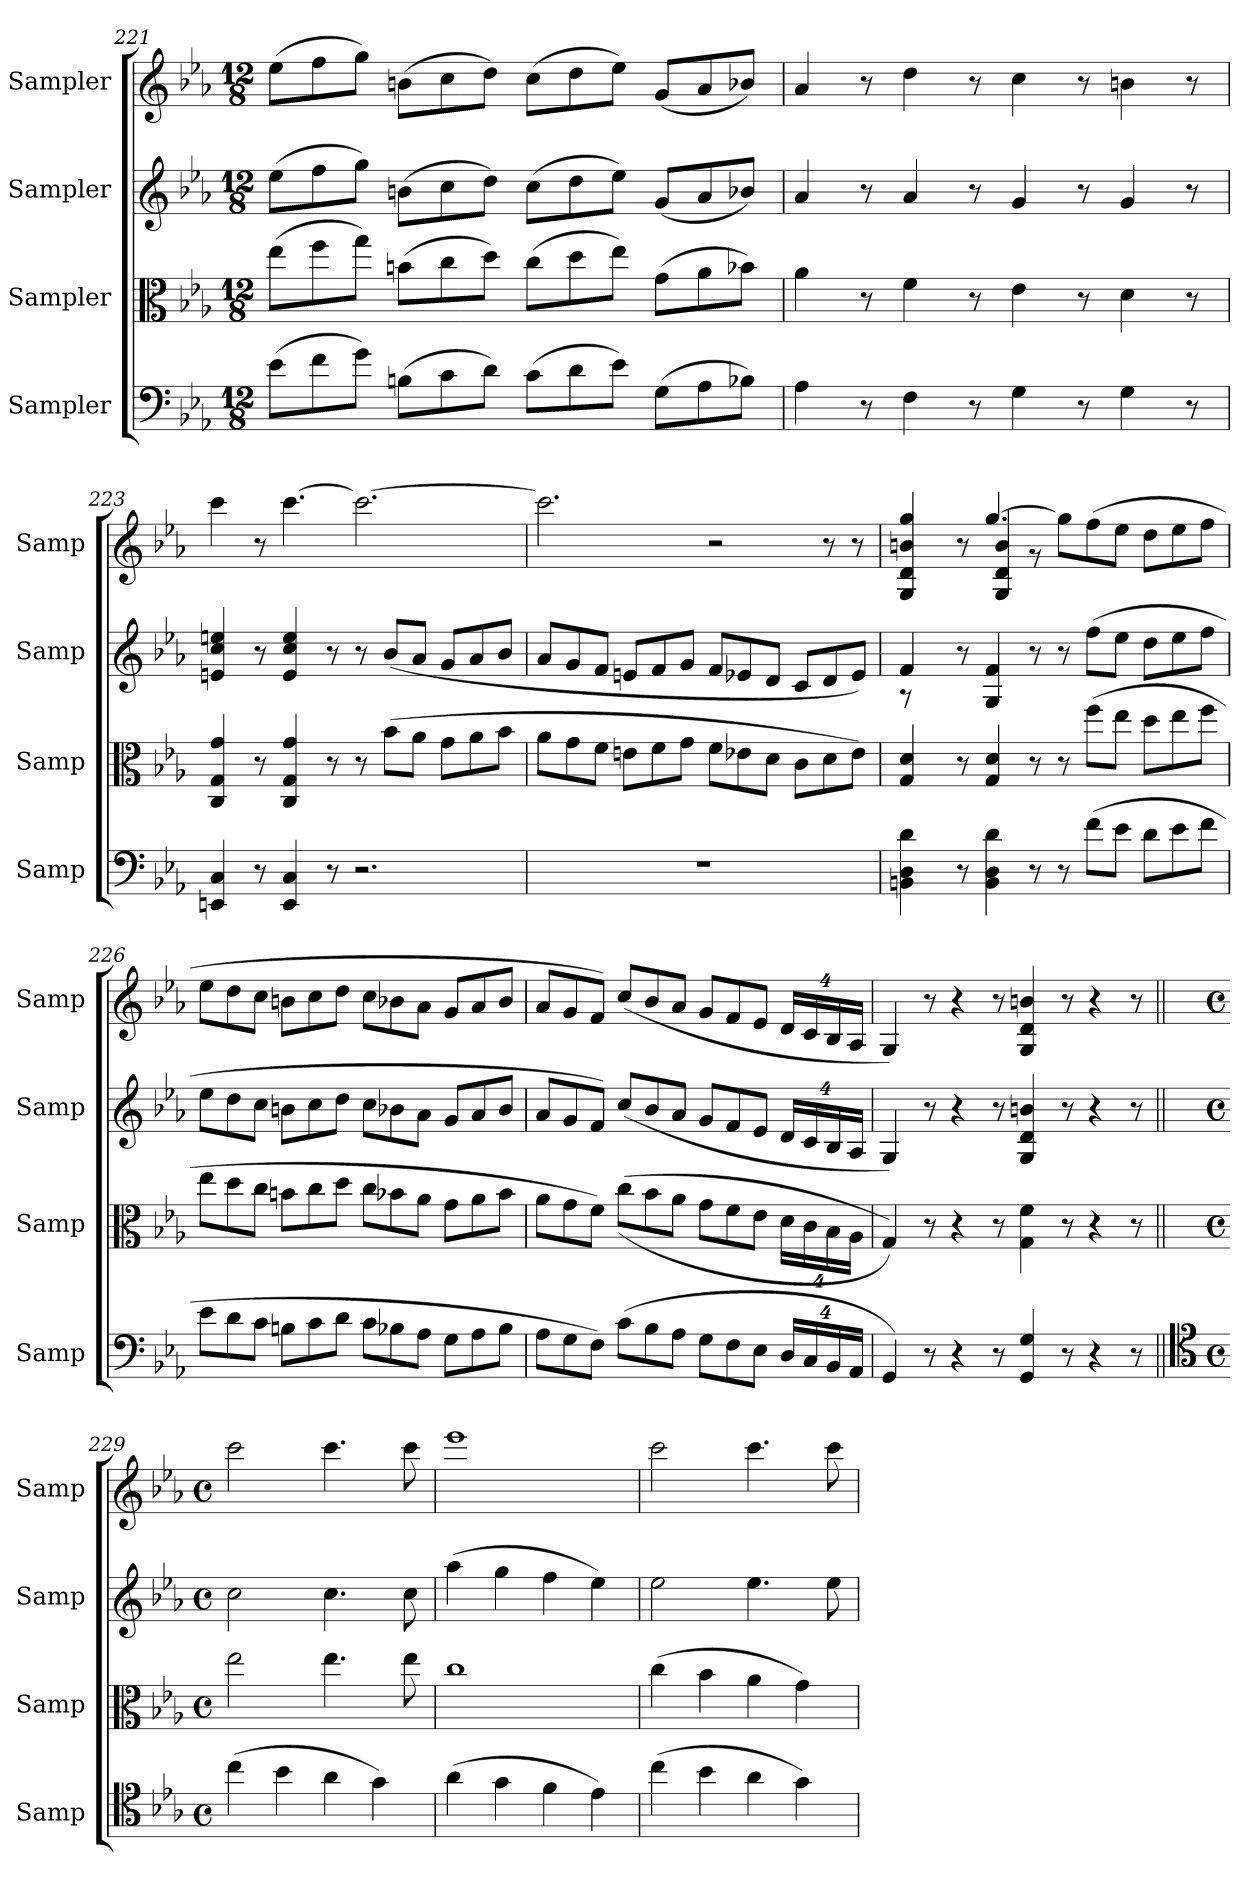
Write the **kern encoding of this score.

**kern	**kern	**kern	**kern
*part4	*part3	*part2	*part1
*staff4	*staff3	*staff2	*staff1
*I"Sampler	*I"Sampler	*I"Sampler	*I"Sampler
*I'Samp	*I'Samp	*I'Samp	*I'Samp
*clefF4	*clefC3	*clefG2	*clefG2
*k[b-e-a-]	*k[b-e-a-]	*k[b-e-a-]	*k[b-e-a-]
*M12/8	*M12/8	*M12/8	*M12/8
=221	=221	=221	=221
(8e-\L	(8ee-\L	(8ee-\L	(8ee-\L
8f\	8ff\	8ff\	8ff\
8g\J)	8gg\J)	8gg\J)	8gg\J)
(8Bn\L	(8bn\L	(8bn\L	(8bn\L
8c\	8cc\	8cc\	8cc\
8d\J)	8dd\J)	8dd\J)	8dd\J)
(8c\L	(8cc\L	(8cc\L	(8cc\L
8d\	8dd\	8dd\	8dd\
8e-\J)	8ee-\J)	8ee-\J)	8ee-\J)
(8G\L	(8g\L	(8g/L	(8g/L
8A-\	8a-\	8a-/	8a-/
8B-X\J)	8b-X\J)	8b-X/J)	8b-X/J)
=222	=222	=222	=222
4A-\	4a-\	4a-/	4a-/
8r	8r	8r	8r
4F\	4f\	4a-/	4dd\
8r	8r	8r	8r
4G\	4e-\	4g/	4cc\
8r	8r	8r	8r
4G\	4d\	4g/	4bn\
8r	8r	8r	8r
=223	=223	=223	=223
4EEn/ 4C/	4C/ 4G/ 4g/	4en/ 4cc/ 4een/	4ccc\
8r	8r	8r	8r
4EE/ 4C/	4C/ 4G/ 4g/	4e/ 4cc/ 4ee/	[4.ccc\
8r	8r	8r	.
2.r	8r	8r	2.ccc\_
.	(8b-\L	(8b-/L	.
.	8a-\J	8a-/J	.
.	8g\L	8g/L	.
.	8a-\	8a-/	.
.	8b-\J	8b-/J	.
!!LO:PB:g=z
=224	=224	=224	=224
1.r	8a-\L	8a-/L	2.ccc\]
.	8g\	8g/	.
.	8f\J	8f/J	.
.	8en\L	8en/L	.
.	8f\	8f/	.
.	8g\J	8g/J	.
.	8f\L	8f/L	2r
.	8e-X\	8e-X/	.
.	8d\J	8d/J	.
.	8c\L	8c/L	.
.	8d\	8d/	8r
.	8e-\J)	8e-/J)	8r
=225	=225	=225	=225
*	*	*^	*^
4BBn\ 4D\ 4d\	4G/ 4d/	4f/	8r	4G/ 4d/ 4bn/ 4gg/	4.ryy
.	.	.	1ryy	.	.
8r	8r	8r	.	8r	.
4BB\ 4D\ 4d\	4G/ 4d/	4G/ 4f/	.	[4.gg/	4G/ 4d/ 4b/
8r	8r	8r	.	.	8r
8r	8r	8r	.	8gg\L]	2.ryy
(>8f\L	(>8ff\L	(>8ff\L	.	(>8ff\	.
8e-\J	8ee-\J	8ee-\J	.	8ee-\J	.
8d\L	8dd\L	8dd\L	4.ryy	8dd\L	.
8e-\	8ee-\	8ee-\	.	8ee-\	.
8f\J	8ff\J	8ff\J	.	8ff\J	.
*	*	*v	*v	*	*
*	*	*	*v	*v
=226	=226	=226	=226
8e-\L	8ee-\L	8ee-\L	8ee-\L
8d\	8dd\	8dd\	8dd\
8c\J	8cc\J	8cc\J	8cc\J
8Bn\L	8bn\L	8bn\L	8bn\L
8c\	8cc\	8cc\	8cc\
8d\J	8dd\J	8dd\J	8dd\J
8c\L	8cc\L	8cc\L	8cc\L
8B-X\	8b-X\	8b-X\	8b-X\
8A-\J	8a-\J	8a-\J	8a-\J
8G\L	8g\L	8g/L	8g/L
8A-\	8a-\	8a-/	8a-/
8B-\J	8b-\J	8b-/J	8b-/J
=227	=227	=227	=227
8A-\L	8a-\L	8a-/L	8a-/L
8G\	8g\	8g/	8g/
8F\J)	8f\J)	8f/J)	8f/J)
(8c\L	((8cc\L	(8cc/L	(8cc/L
8B-\	8b-\	8b-/	8b-/
8A-\J	8a-\J	8a-/J	8a-/J
8G\L	8g\L	8g/L	8g/L
8F\	8f\	8f/	8f/
8E-\J	8e-\J	8e-/J	8e-/J
*Xbrackettup	*Xbrackettup	*Xbrackettup	*Xbrackettup
32%3D/L	32%3d\L	32%3d/L	32%3d/L
32%3C/	32%3c\	32%3c/	32%3c/
32%3BB-/	32%3B-\	32%3B-/	32%3B-/
32%3AA-/J	32%3A-\J	32%3A-/J	32%3A-/J
=228	=228	=228	=228
4GG/)	4G/))	4G/)	4G/)
8r	8r	8r	8r
4r	4r	4r	4r
8r	8r	8r	8r
4GG/ 4G/	4G\ 4f\	4G/ 4d/ 4bn/	4G/ 4d/ 4bn/
8r	8r	8r	8r
4r	4r	4r	4r
8r	8r	8r	8r
!!LO:LB:g=z
=229||	=229||	=229||	=229||
*clefC4	*	*	*
*M4/4	*M4/4	*M4/4	*M4/4
*met(c)	*met(c)	*met(c)	*met(c)
(4cc\	2ee-\	2cc\	2ccc\
4b-\	.	.	.
4a-\	4.ee-\	4.cc\	4.ccc\
4g\)	.	.	.
.	8ee-\	8cc\	8ccc\
=230	=230	=230	=230
(4a-\	1cc	(4aa-\	1eee-
4g\	.	4gg\	.
4f\	.	4ff\	.
4e-\)	.	4ee-\)	.
=231	=231	=231	=231
(4cc\	(4cc\	2ee-\	2ccc\
4b-\	4b-\	.	.
4a-\	4a-\	4.ee-\	4.ccc\
4g\)	4g\)	.	.
.	.	8ee-\	8ccc\
=	=	=	=
*-	*-	*-	*-
